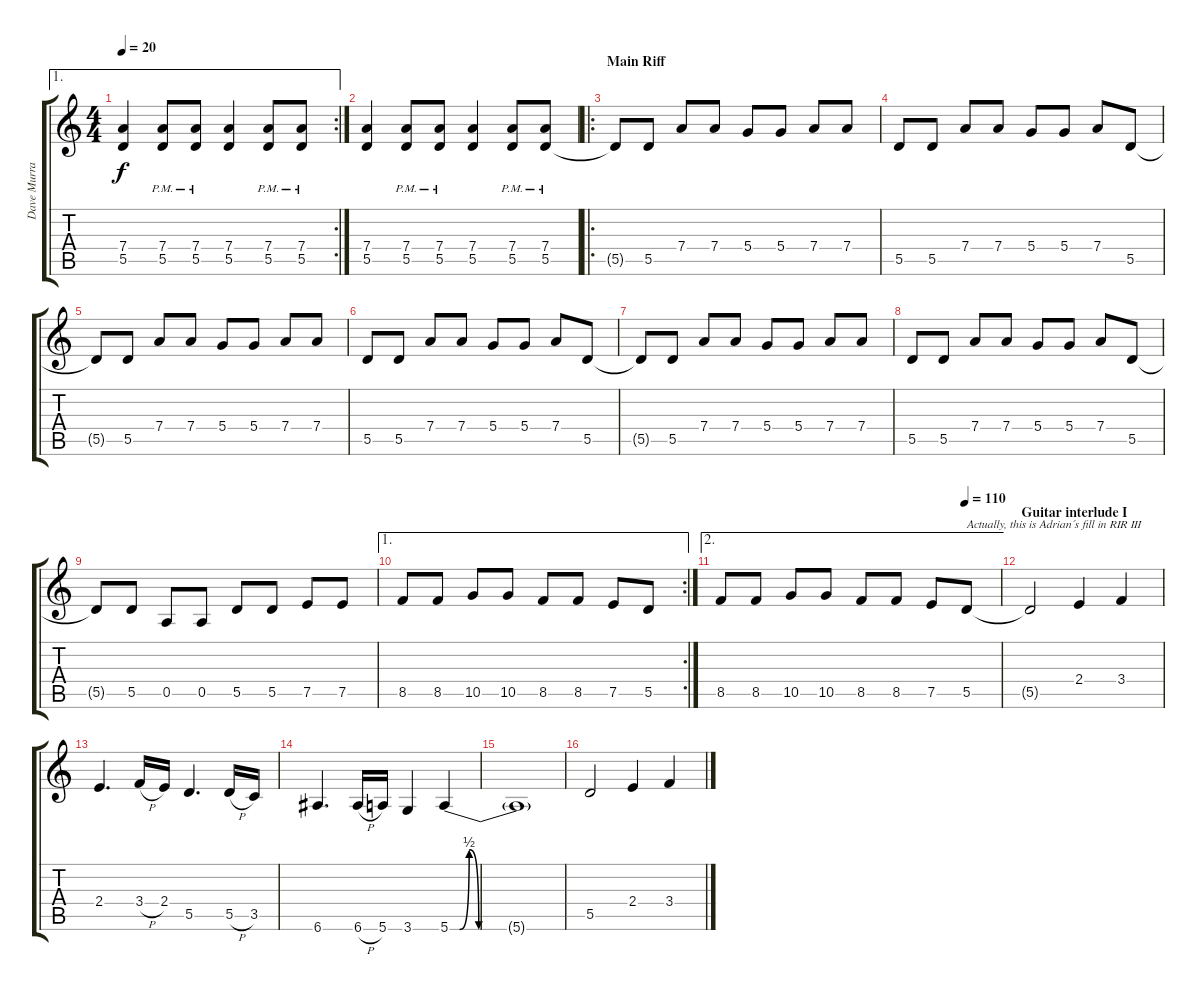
\track ("Dave Murray" "Dave Murra") {instrument overdrivenguitar}
\staff {score tabs}
\tuning (E4 B3 G3 D3 A2 E2) {hide}
\ae 1
\rc 2
\ts (4 4)
\tempo 20
\clef g2
\ks c
(7.4 5.5).4{dy f} (7.4{pm} 5.5{pm}).8 (7.4{pm} 5.5{pm}).8 (7.4 5.5).4 (7.4{pm} 5.5{pm}).8 (7.4{pm} 5.5{pm}).8 |
(7.4 5.5).4 (7.4{pm} 5.5{pm}).8 (7.4{pm} 5.5{pm}).8 (7.4 5.5).4 (7.4{pm} 5.5{pm}).8 (7.4{pm} 5.5{pm}).8 |
\ro
\section ("" "Main Riff")
5.5{t}.8 5.5.8 7.4.8 7.4.8 5.4.8 5.4.8 7.4.8 7.4.8 |
5.5.8 5.5.8 7.4.8 7.4.8 5.4.8 5.4.8 7.4.8 5.5.8 |
5.5{t}.8 5.5.8 7.4.8 7.4.8 5.4.8 5.4.8 7.4.8 7.4.8 |
5.5.8 5.5.8 7.4.8 7.4.8 5.4.8 5.4.8 7.4.8 5.5.8 |
5.5{t}.8 5.5.8 7.4.8 7.4.8 5.4.8 5.4.8 7.4.8 7.4.8 |
5.5.8 5.5.8 7.4.8 7.4.8 5.4.8 5.4.8 7.4.8 5.5.8 |
5.5{t}.8 5.5.8 0.5.8 0.5.8 5.5.8 5.5.8 7.5.8 7.5.8 |
\ae 1
\rc 2
8.5.8 8.5.8 10.5.8 10.5.8 8.5.8 8.5.8 7.5.8 5.5.8 |
\ae 2
\tempo (110 0.875)
8.5.8 8.5.8 10.5.8 10.5.8 8.5.8 8.5.8 7.5.8 5.5.8{txt "Actually, this is Adrian´s fill in RIR III"} |
\section ("" "Guitar interlude I")
5.5{t}.2 2.4.4 3.4.4 |
2.4.4{d} 3.4{h}.16 2.4.16 5.5.4{d} 5.5{h}.16 3.5.16 |
6.6.4{d} 6.6{h}.16 5.6.16 3.6.4 5.6{be (custom 0 0 5 0 10 2 15 0 19 0 60 0)}.4 |
5.6{t}.1 |
5.5.2 2.4.4 3.4.4
